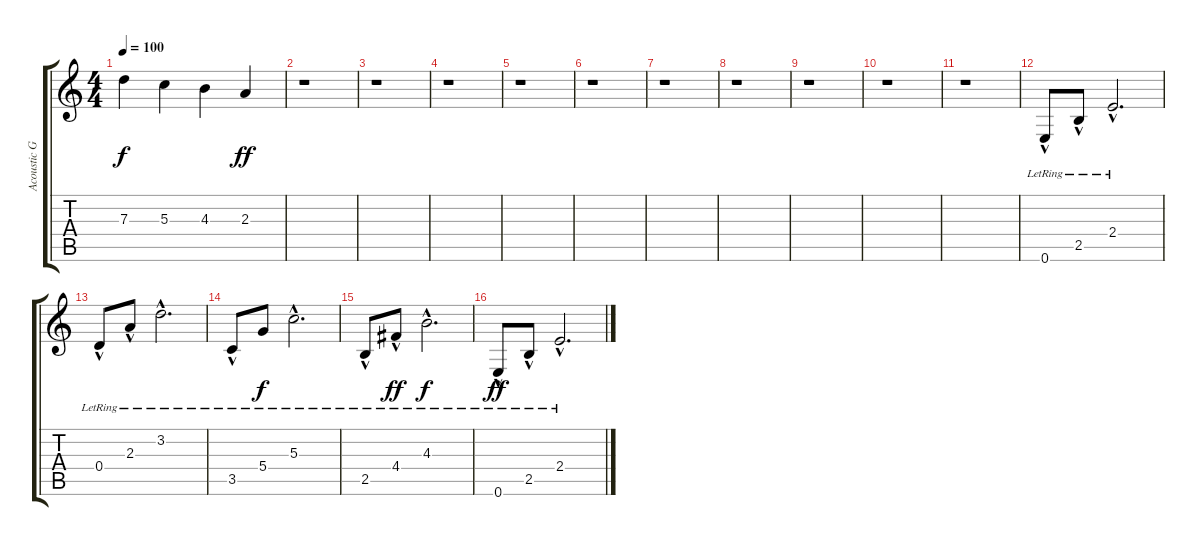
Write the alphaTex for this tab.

\track ("Acoustic Guitar 1" "Acoustic G") {instrument acousticguitarsteel}
\staff {score tabs}
\tuning (E4 B3 G3 D3 A2 E2) {hide}
\ts (4 4)
\tempo 100
\clef g2
\ks c
7.3.4{dy f} 5.3.4 4.3.4 2.3.4{dy ff} |
r.1 |
r.1 |
r.1 |
r.1 |
r.1 |
r.1 |
r.1 |
r.1 |
r.1 |
r.1 |
0.6{hac lr}.8 2.5{hac lr}.8 2.4{hac lr}.2{d} |
0.4{hac lr}.8 2.3{hac lr}.8 3.2{hac lr}.2{d} |
3.5{hac lr}.8 5.4{lr}.8{dy f} 5.3{hac lr}.2{d} |
2.5{hac lr}.8 4.4{hac lr}.8{dy ff} 4.3{hac lr}.2{d dy f} |
0.6{hac lr}.8{dy ff} 2.5{hac lr}.8 2.4{hac lr}.2{d}
